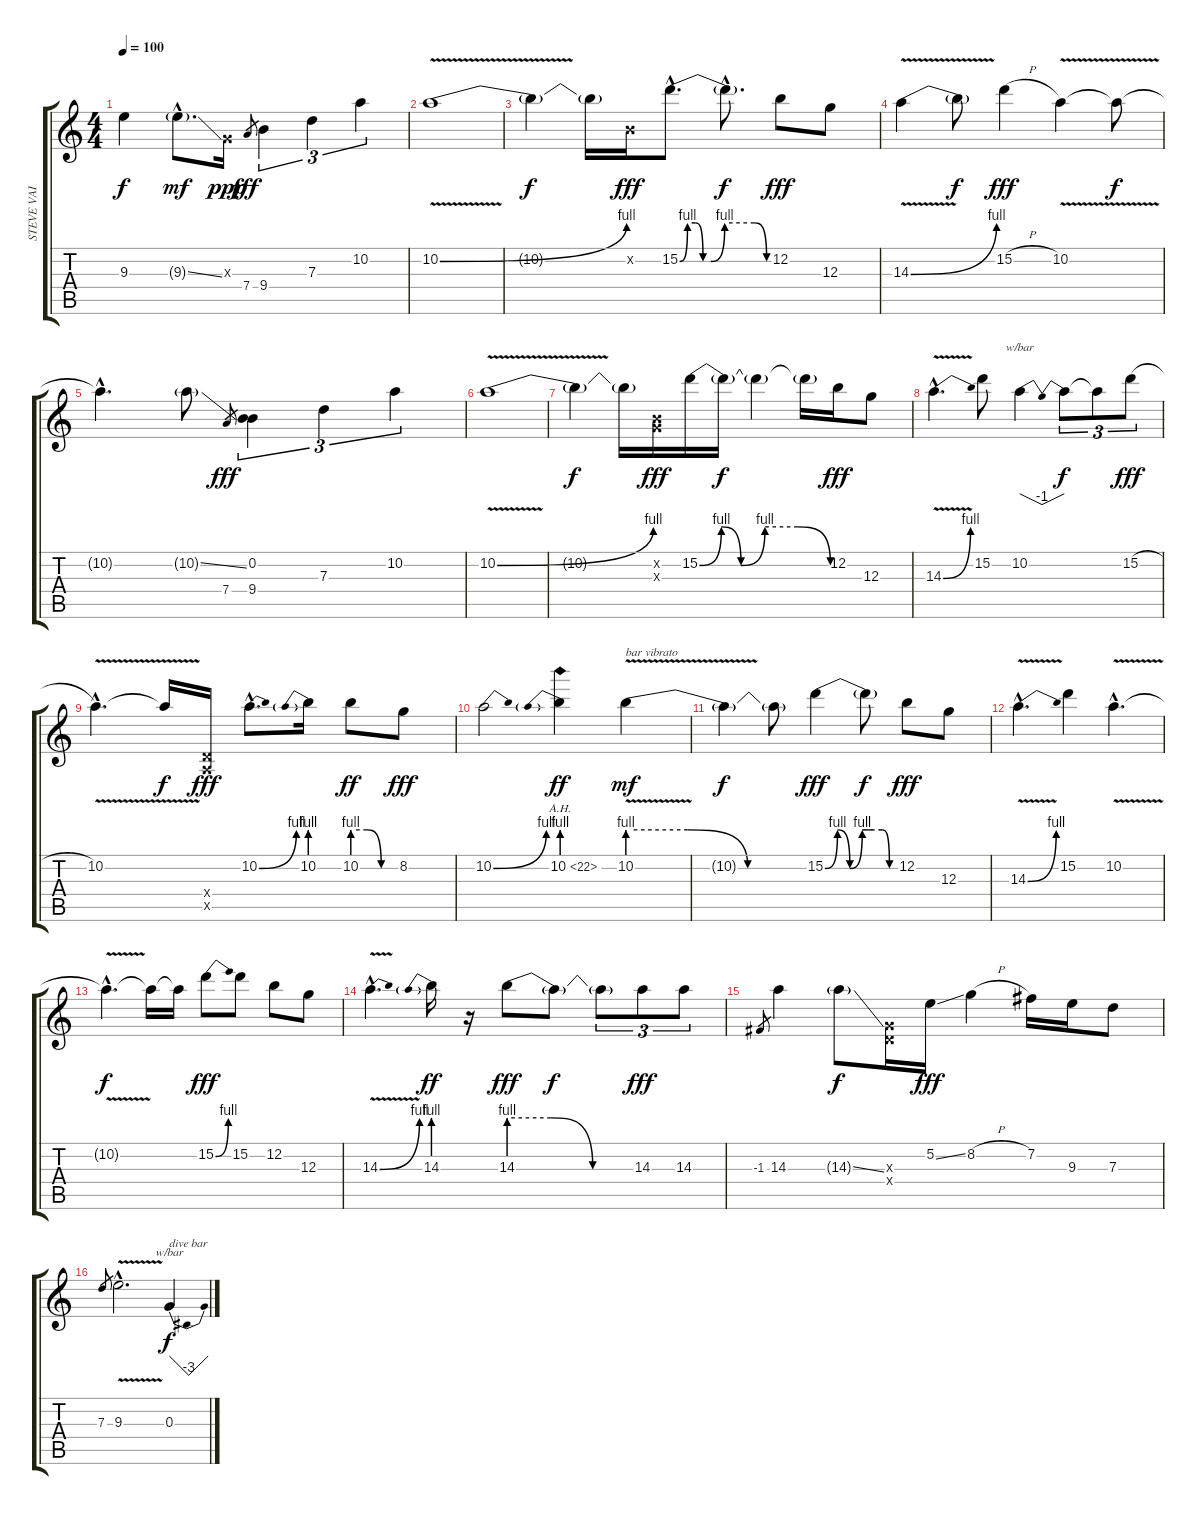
\track ("STEVE VAI" "STEVE VAI") {instrument overdrivenguitar}
\staff {score tabs}
\tuning (E4 B3 G3 D3 A2 E2) {hide}
\ts (4 4)
\tempo 100
\clef g2
\ks c
9.3{t}.4{dy f} 9.3{ss g hac}.8{d dy mf} 0.3{x}.16{dy ppp} 7.4.8{gr dy fff} 9.4.4{tu (3 2)} 7.3.4{tu (3 2)} 10.2.4{tu (3 2)} |
10.2{be (bend 0 0 60 4) v}.1 |
10.2{t}.4{dy f} 10.2{t}.16 0.2{x}.16{dy fff} 15.2{be (custom 0 0 5 4 10 4 15 0 20 0 29 4 48 4 56 0 60 0) hac}.8{d} 15.2{hac t}.8{d dy f} 12.2.8{dy fff} 12.3.8 |
14.3{be (bend 0 0 60 4) v}.4 14.3{t}.8{dy f} 15.2{h}.4{dy fff} 10.2{v}.4 10.2{t}.8{dy f} |
10.2{hac t}.4{d} 10.2{ss g}.8 7.4.8{gr dy fff} (0.2 9.4).4{tu (3 2)} 7.3.4{tu (3 2)} 10.2.4{tu (3 2)} |
10.2{be (bend 0 0 60 4) v}.1 |
10.2{t}.4{dy f} 10.2{t}.16 (0.2{x} 0.3{x}).16{dy fff} 15.2{be (custom 0 0 10 4 19 0 30 4 45 4 60 0)}.16 15.2{t}.16{dy f} 15.2{t}.4 15.2{t}.16 12.2.16{dy fff} 12.3.8 |
14.3{be (bend 0 0 60 4) v hac}.4{d} 15.2.8 10.2.4{tbe (dip default 0 0 30 -4 60 0) volume 0} 10.2{t}.8{tu (3 2) dy f} 10.2{t}.8{tu (3 2)} 15.2{h}.8{tu (3 2) dy fff volume 16} |
10.2{v hac}.4{d} 10.2{t}.16{dy f} (0.4{x} 0.5{x}).16{dy fff} 10.2{be (bend 0 0 60 4) hac}.8{d} 10.2{be (prebend 0 4 60 4)}.16 10.2{be (custom 0 4 20 4 40 0 60 0)}.8{dy ff} 8.2.8{dy fff} |
10.2{be (bend 0 0 60 4)}.2 10.2{be (prebend 0 4 60 4) ah 12}.4{dy ff} 10.2{be (custom 0 4 20 4 40 0 60 0) v}.4{txt "bar vibrato" dy mf} |
10.2{t}.4{dy f} 10.2{t}.8 15.2{be (custom 0 0 10 4 20 0 30 4 35 4 40 4 46 4 52 0 60 0)}.4{dy fff} 15.2{t}.8{dy f} 12.2.8{dy fff} 12.3.8 |
14.3{be (bend 0 0 60 4) v hac}.4{d} 15.2.4 10.2{v hac}.4{d} |
10.2{hac t}.4{d dy f} 10.2{t}.16 10.2{t}.16 15.2{be (bend 0 0 60 4)}.8{dy fff} 15.2.8 12.2.8 12.3.8 |
14.3{be (bend 0 0 60 4) v hac}.4{d} 14.3{be (prebend 0 4 60 4)}.16{dy ff} r.16 14.3{be (custom 0 4 20 4 40 0 60 0)}.8{dy fff} 14.3{t}.8{dy f} 14.3{t}.8{tu (3 2)} 14.3.8{tu (3 2) dy fff} 14.3.8{tu (3 2)} |
-1.3.8{gr} 14.3.4 14.3{ss g}.8{dy f} (0.3{x} 0.4{x}).16 5.2{ss}.16{dy fff} 8.2{h}.4 7.2.16 9.3.16 7.3.8 |
7.3.8{gr} 9.3{v hac}.2{d} 0.3.4{tbe (dip default 0 0 30 -12 60 0) txt "dive bar" dy f volume 0}
